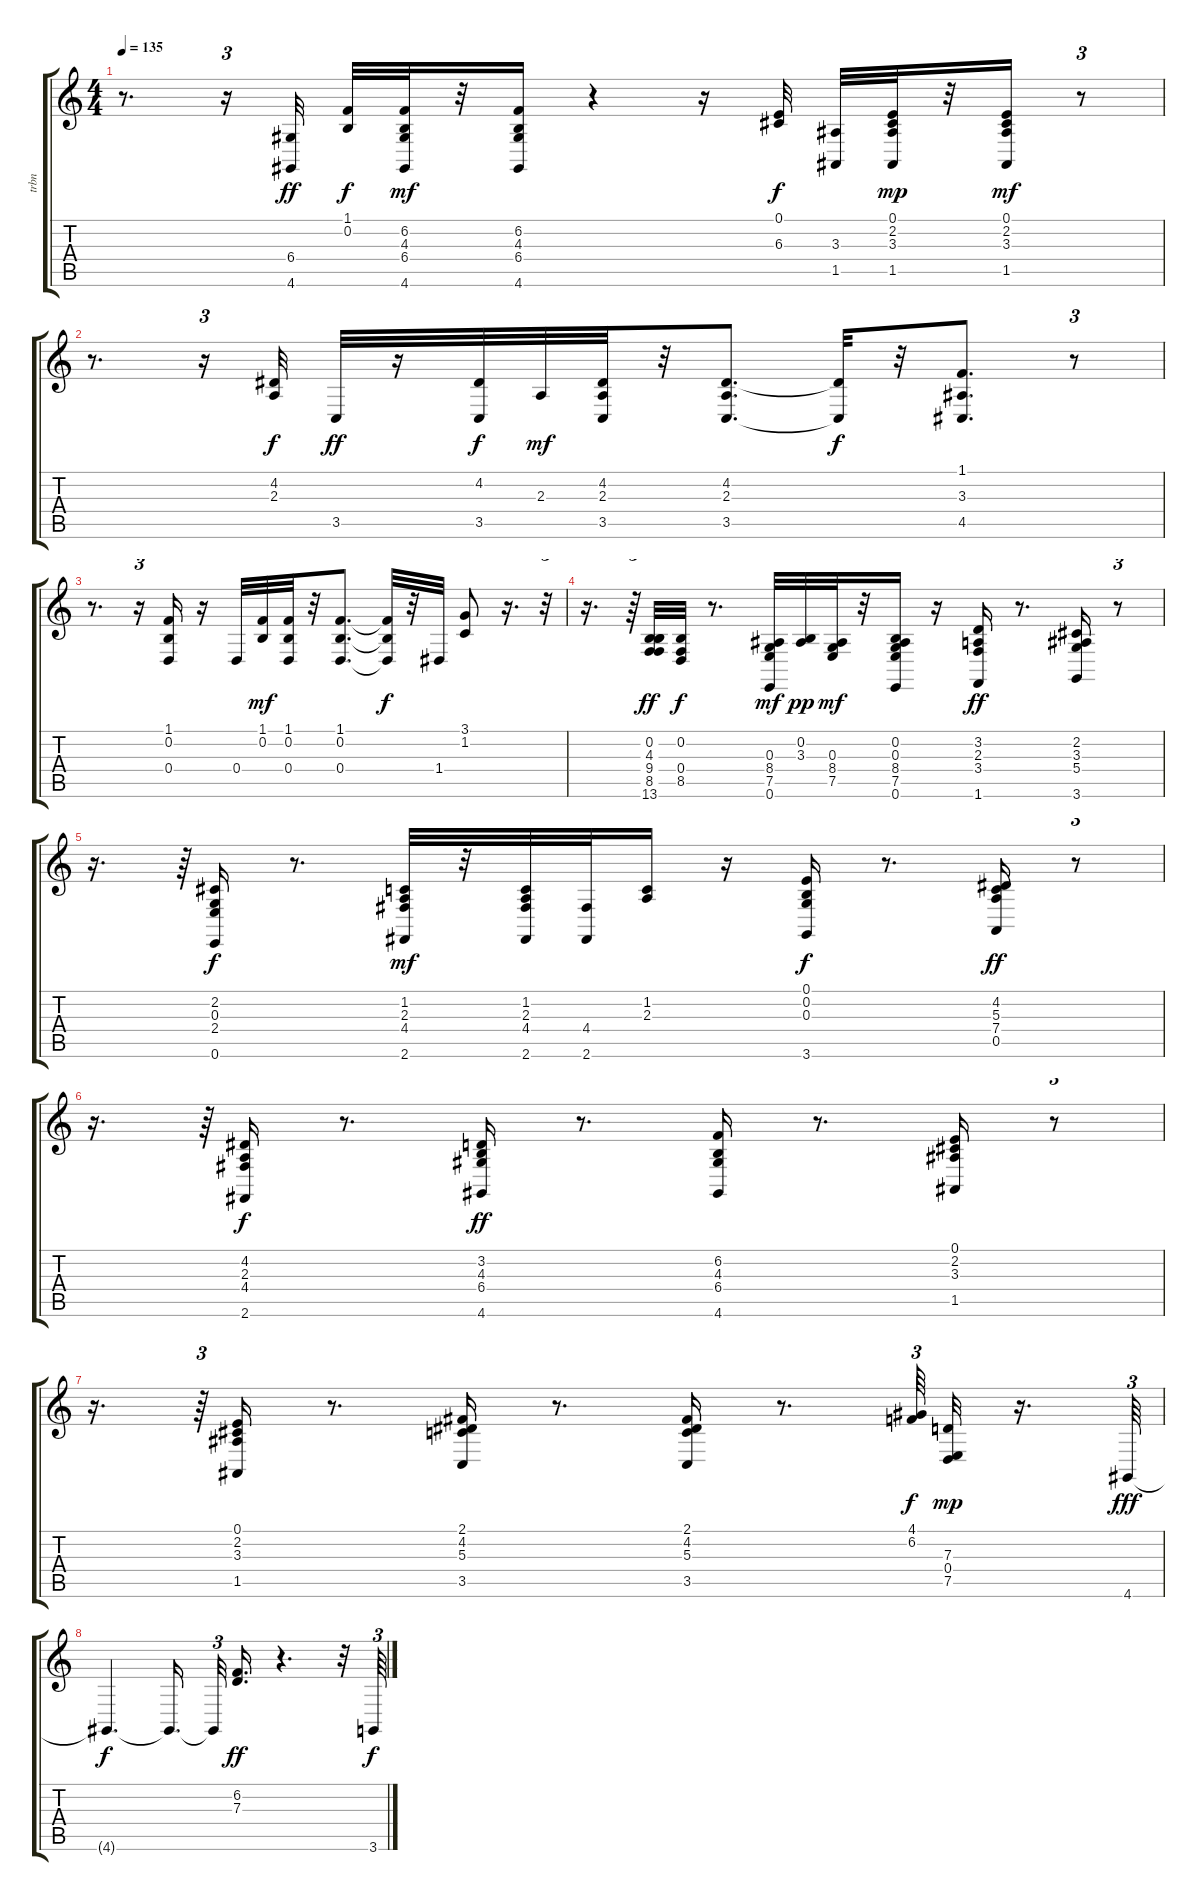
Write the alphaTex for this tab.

\track ("trbn" "trbn") {instrument trombone}
\staff {score tabs}
\tuning (E4 B3 G3 D3 A2 E2) {hide}
\ts (4 4)
\tempo 135
\clef g2
\ks c
r.8{d dy f} r.16{tu (3 2)} (6.4 4.6).32{dy ff} (1.1 0.2).32{dy f} (6.2 4.3 6.4 4.6).32{dy mf} r.32 (6.2 4.3 6.4 4.6).16 r.4 r.16 (0.1 6.3).32{dy f} (3.3 1.5).32 (0.1 2.2 3.3 1.5).32{dy mp} r.32 (0.1 2.2 3.3 1.5).16{dy mf} r.8{tu (3 2)} |
r.8{d} r.16{tu (3 2)} (4.2 2.3).32{dy f} 3.5.32{dy ff} r.16 (4.2 3.5).32{dy f} 2.3.32{dy mf} (4.2 2.3 3.5).32 r.32 (4.2 2.3 3.5).8{d} (4.2{t} 3.5{t}).32{dy f} r.32 (1.1 3.3 4.5).8{d} r.8{tu (3 2)} |
r.8{d} r.16{tu (3 2)} (1.1 0.2 0.4).16 r.16 0.4.32 (1.1 0.2).32{dy mf} (1.1 0.2 0.4).32 r.32 (1.1 0.2 0.4).8{d} (1.1{t} 0.2{t} 0.4{t}).32{dy f} r.32 1.4.32 (3.1 1.2).8 r.16{d} r.32{tu (3 2)} |
r.16{d} r.64{tu (3 2)} (0.2 4.3 9.4 8.5 13.6).32{dy ff} (0.2 0.4 8.5).32{dy f} r.8{d} (0.3 8.4 7.5 0.6).32{dy mf} (0.2 3.3).32{dy pp} (0.3 8.4 7.5).32{dy mf} r.32 (0.2 0.3 8.4 7.5 0.6).16 r.16 (3.2 2.3 3.4 1.6).16{dy ff} r.8{d} (2.2 3.3 5.4 3.6).16 r.8{tu (3 2)} |
r.16{d} r.64{tu (3 2)} (2.2 0.3 2.4 0.6).16{dy f} r.8{d} (1.2 2.3 4.4 2.6).32{dy mf} r.32 (1.2 2.3 4.4 2.6).32 (4.4 2.6).32 (1.2 2.3).16 r.16 (0.1 0.2 0.3 3.6).16{dy f} r.8{d} (4.2 5.3 7.4 0.5).16{dy ff} r.8{tu (3 2)} |
r.16{d} r.64{tu (3 2)} (4.2 2.3 4.4 2.6).16{dy f} r.8{d} (3.2 4.3 6.4 4.6).16{dy ff} r.8{d} (6.2 4.3 6.4 4.6).16 r.8{d} (0.1 2.2 3.3 1.5).16 r.8{tu (3 2)} |
r.16{d} r.64{tu (3 2)} (0.1 2.2 3.3 1.5).16 r.8{d} (2.1 4.2 5.3 3.5).16 r.8{d} (2.1 4.2 5.3 3.5).16 r.8{d} (4.1 6.2).64{tu (3 2) dy f} (7.3 0.4 7.5).32{dy mp} r.16{d} 4.6.64{tu (3 2) dy fff} |
4.6{t}.4{d dy f} 4.6{t}.16{d} 4.6{t}.32{tu (3 2)} (6.2 7.3).16{d dy ff} r.4{d} r.32 3.6.64{tu (3 2) dy f}
